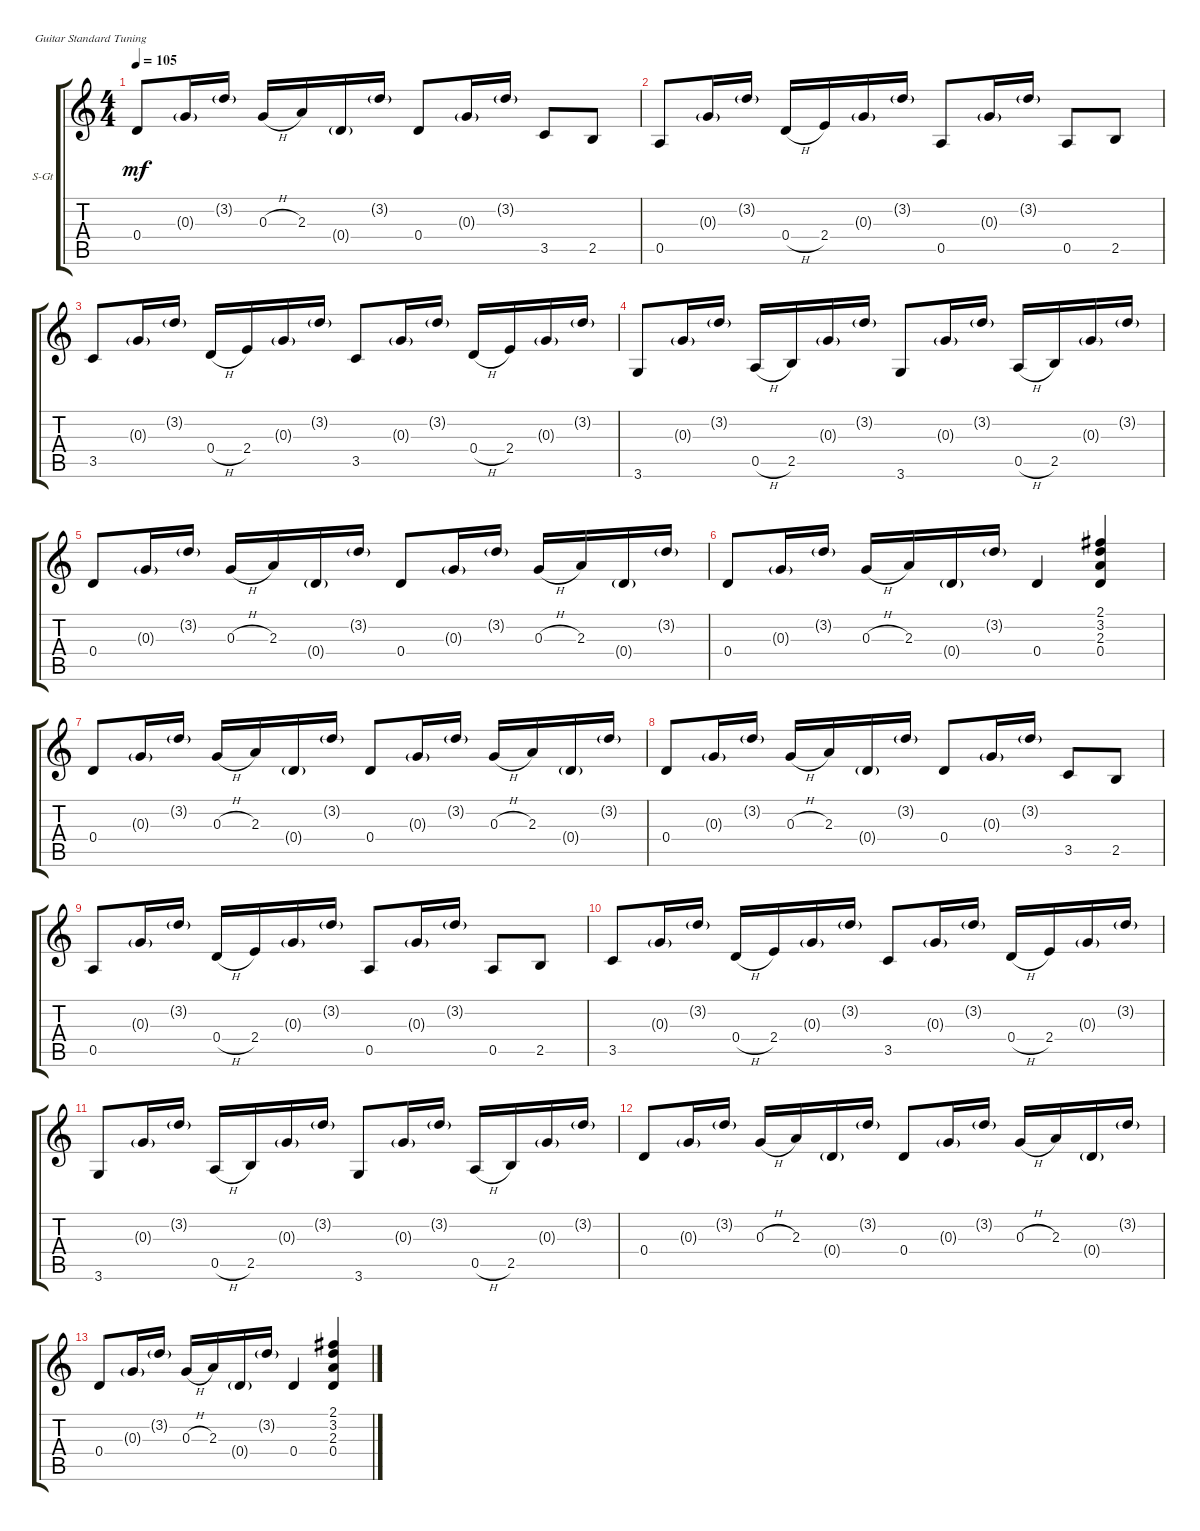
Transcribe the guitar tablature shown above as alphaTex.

\defaultSystemsLayout 4
\bracketExtendMode groupsimilarinstruments
\firstSystemTrackNameOrientation horizontal
\otherSystemsTrackNameOrientation horizontal
\track ("Steel Guitar" "S-Gt") {instrument acousticguitarsteel}
\staff {score tabs}
\tuning (E4 B3 G3 D3 A2 E2)
\ts (4 4)
\tempo 105
\clef g2
\ks c
0.4.8{dy mf} 0.3{g}.16 3.2{g}.16 0.3{h}.16 2.3.16 0.4{g}.16 3.2{g}.16 0.4.8 0.3{g}.16 3.2{g}.16 3.5.8 2.5.8 |
0.5.8 0.3{g}.16 3.2{g}.16 0.4{h}.16 2.4.16 0.3{g}.16 3.2{g}.16 0.5.8 0.3{g}.16 3.2{g}.16 0.5.8 2.5.8 |
3.5.8 0.3{g}.16 3.2{g}.16 0.4{h}.16 2.4.16 0.3{g}.16 3.2{g}.16 3.5.8 0.3{g}.16 3.2{g}.16 0.4{h}.16 2.4.16 0.3{g}.16 3.2{g}.16 |
3.6.8 0.3{g}.16 3.2{g}.16 0.5{h}.16 2.5.16 0.3{g}.16 3.2{g}.16 3.6.8 0.3{g}.16 3.2{g}.16 0.5{h}.16 2.5.16 0.3{g}.16 3.2{g}.16 |
0.4.8 0.3{g}.16 3.2{g}.16 0.3{h}.16 2.3.16 0.4{g}.16 3.2{g}.16 0.4.8 0.3{g}.16 3.2{g}.16 0.3{h}.16 2.3.16 0.4{g}.16 3.2{g}.16 |
0.4.8 0.3{g}.16 3.2{g}.16 0.3{h}.16 2.3.16 0.4{g}.16 3.2{g}.16 0.4.4 (0.4 2.3 3.2 2.1).4 |
0.4.8 0.3{g}.16 3.2{g}.16 0.3{h}.16 2.3.16 0.4{g}.16 3.2{g}.16 0.4.8 0.3{g}.16 3.2{g}.16 0.3{h}.16 2.3.16 0.4{g}.16 3.2{g}.16 |
0.4.8 0.3{g}.16 3.2{g}.16 0.3{h}.16 2.3.16 0.4{g}.16 3.2{g}.16 0.4.8 0.3{g}.16 3.2{g}.16 3.5.8 2.5.8 |
0.5.8 0.3{g}.16 3.2{g}.16 0.4{h}.16 2.4.16 0.3{g}.16 3.2{g}.16 0.5.8 0.3{g}.16 3.2{g}.16 0.5.8 2.5.8 |
3.5.8 0.3{g}.16 3.2{g}.16 0.4{h}.16 2.4.16 0.3{g}.16 3.2{g}.16 3.5.8 0.3{g}.16 3.2{g}.16 0.4{h}.16 2.4.16 0.3{g}.16 3.2{g}.16 |
3.6.8 0.3{g}.16 3.2{g}.16 0.5{h}.16 2.5.16 0.3{g}.16 3.2{g}.16 3.6.8 0.3{g}.16 3.2{g}.16 0.5{h}.16 2.5.16 0.3{g}.16 3.2{g}.16 |
0.4.8 0.3{g}.16 3.2{g}.16 0.3{h}.16 2.3.16 0.4{g}.16 3.2{g}.16 0.4.8 0.3{g}.16 3.2{g}.16 0.3{h}.16 2.3.16 0.4{g}.16 3.2{g}.16 |
0.4.8 0.3{g}.16 3.2{g}.16 0.3{h}.16 2.3.16 0.4{g}.16 3.2{g}.16 0.4.4 (0.4 2.3 3.2 2.1).4
